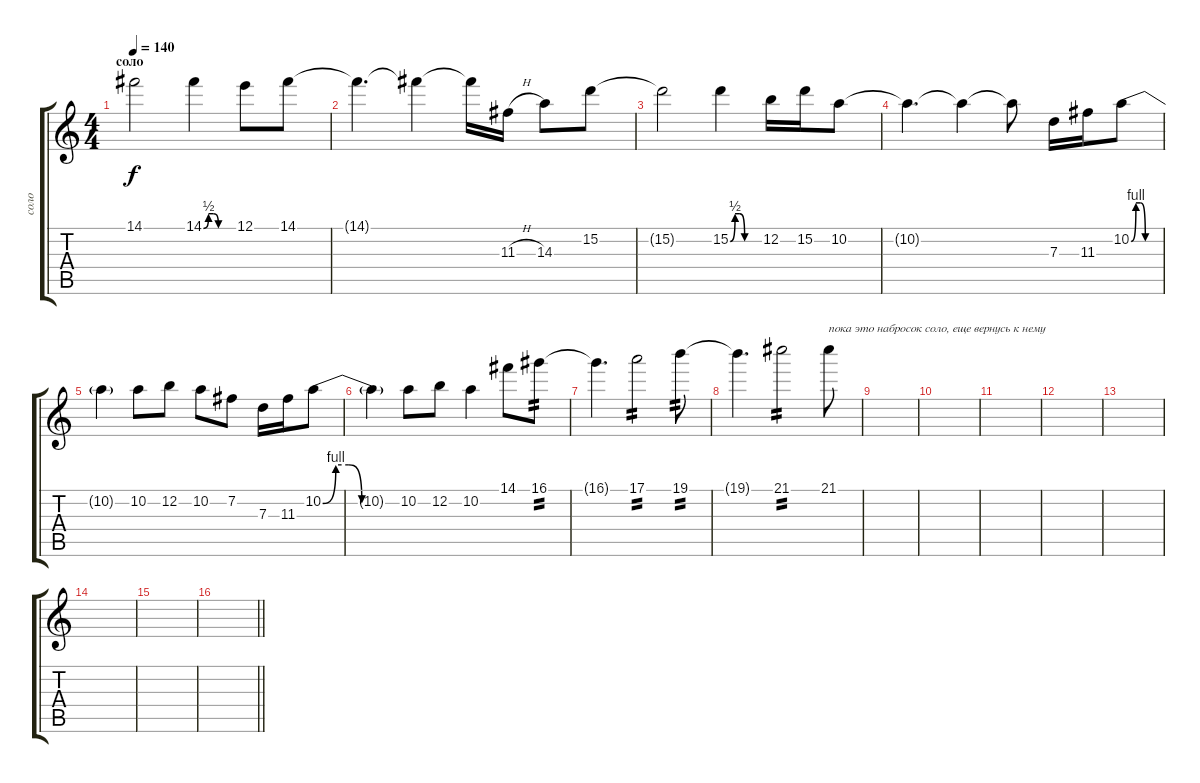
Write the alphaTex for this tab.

\track ("соло" "соло") {instrument overdrivenguitar}
\staff {score tabs}
\tuning (E4 B3 G3 D3 A2 E2) {hide}
\ts (4 4)
\section ("" "соло")
\tempo 140
\clef g2
\ks c
14.1{t}.2{dy f} 14.1{be (custom 0 0 10 2 20 2 30 0 60 0)}.4 12.1.8 14.1.8 |
14.1{t}.4{d} 14.1{t}.4 14.1{t}.16 11.3{h}.16 14.3.8 15.2.8 |
15.2{t}.2 15.2{be (custom 0 0 10 2 20 2 30 0 60 0)}.4 12.2.16 15.2.16 10.2.8 |
10.2{t}.4{d} 10.2{t}.4 10.2{t}.8 7.3.16 11.3.16 10.2{be (custom 0 0 10 4 20 4 30 0 60 0)}.8 |
10.2{t}.4 10.2.8 12.2.8 10.2.8 7.2.8 7.3.16 11.3.16 10.2{be (custom 0 0 10 4 20 4 30 0 60 0)}.8 |
10.2{t}.4 10.2.8 12.2.8 10.2.4 14.1.8 16.1.8{tp 2} |
16.1{t}.4{d} 17.1.2{tp 2} 19.1.8{tp 2} |
19.1{t}.4{d} 21.1.2{tp 2} 21.1.8{txt "пока это набросок соло, еще вернусь к нему"} |
|
|
|
|
|
|
|
\barLineRight lightlight
